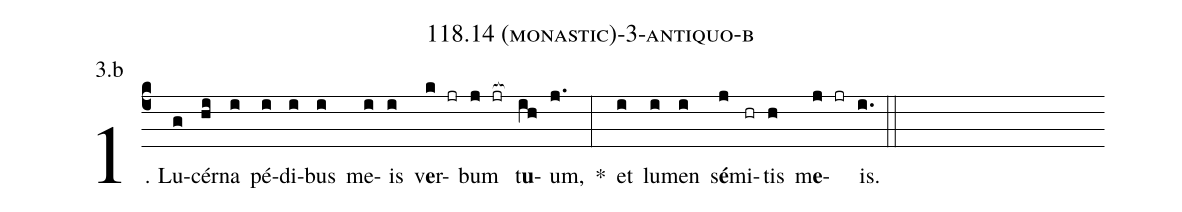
name: 118.14 (monastic)-3-antiquo-b;
annotation: 3.b;
%%
(c4)1. Lu(g)cér(hi)na(i) pé(i)di(i)bus(i) me(i)is(i) v<b>e</b>r(k jr)bum(j jr[ocb:1{]) t<b>u</b>(ih[ocb:0}])um,(j.) *(:) et(i) lu(i)men(i) s<b>é</b>(j)mi(hr)tis(h) m<b>e</b>(j jr)is.(i.) (::)
